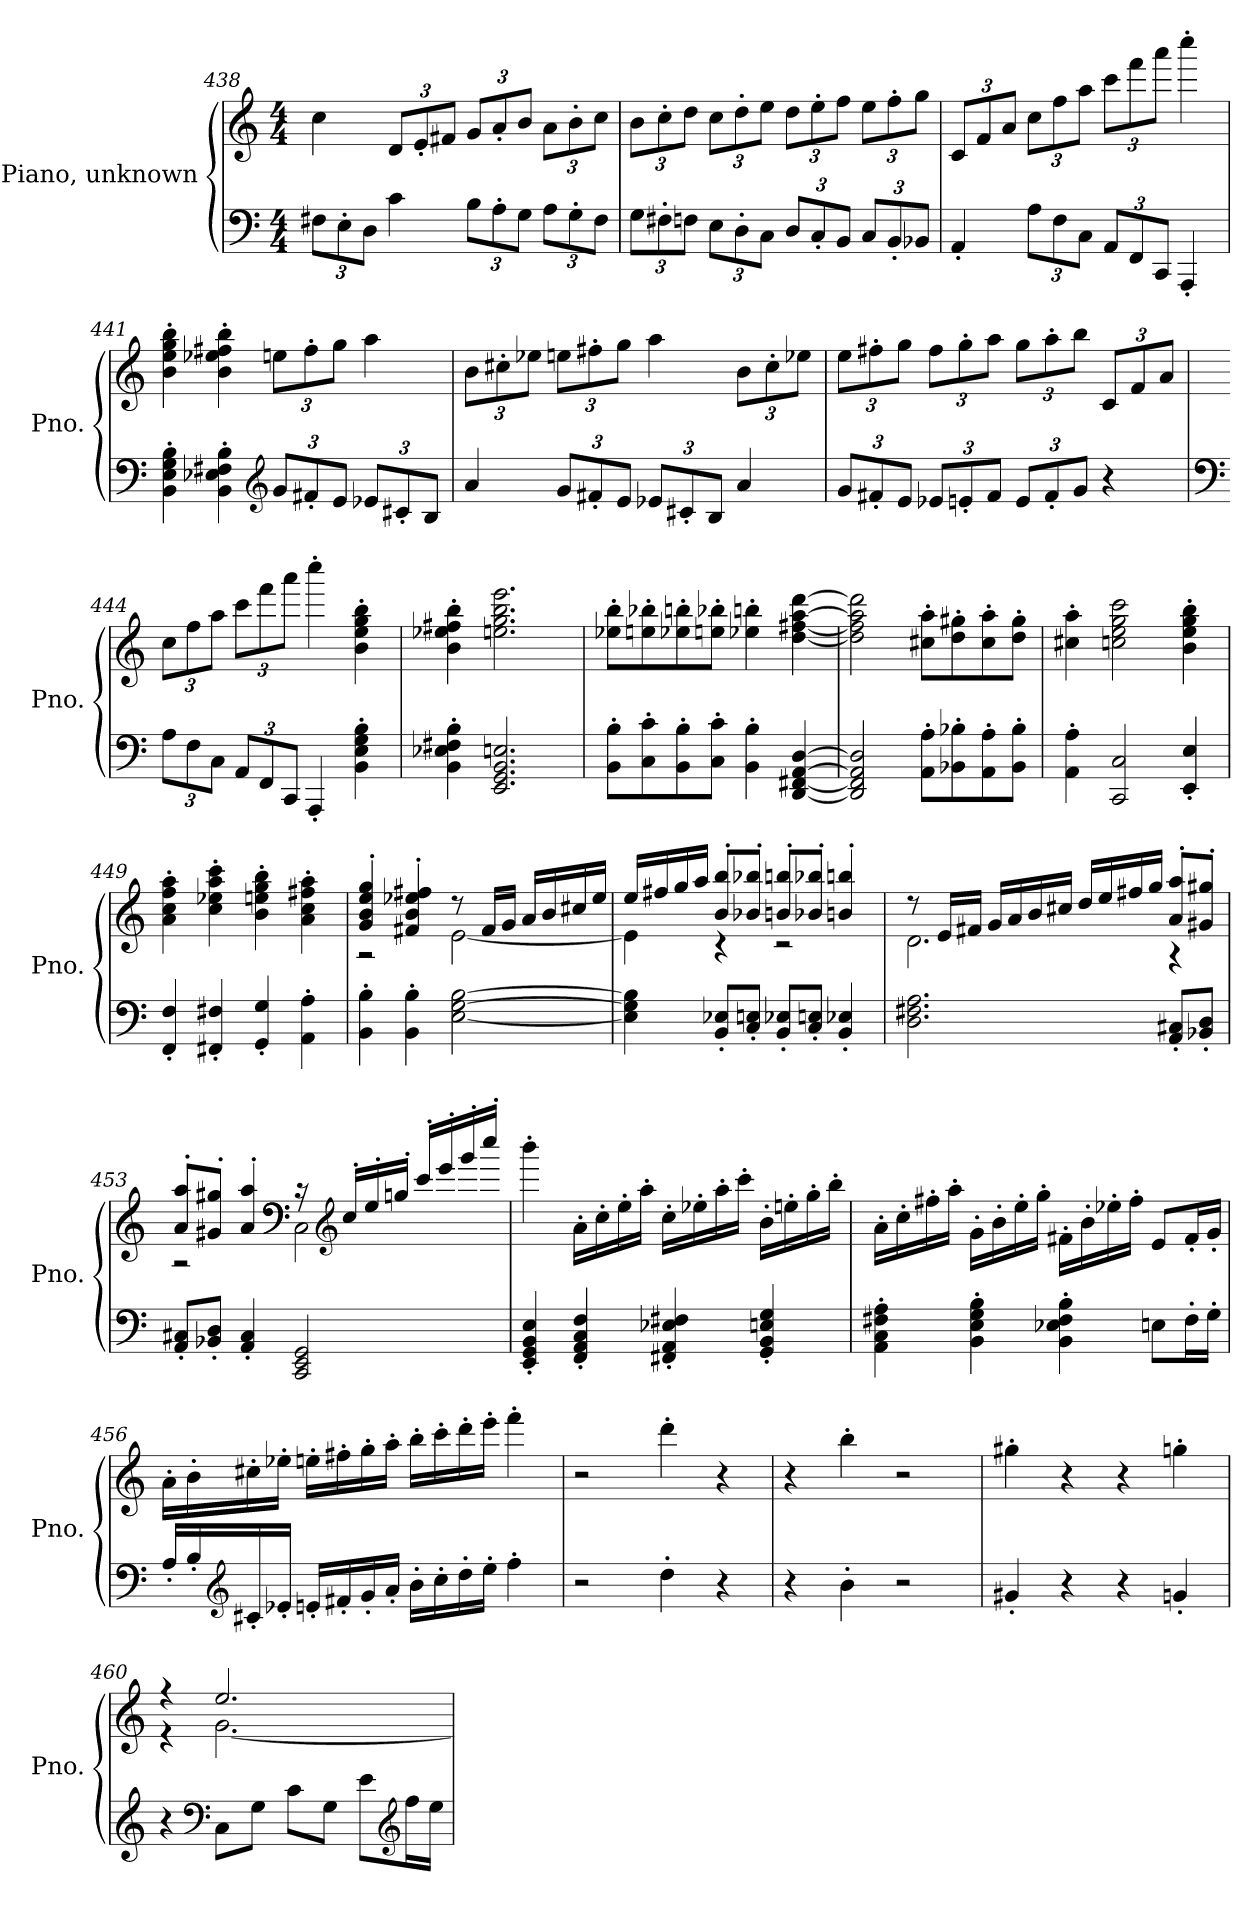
**kern	**kern
*part1	*part1
*staff2	*staff1
*I"Piano, unknown	*
*I'Pno.	*
*clefF4	*clefG2
*k[]	*k[]
*M4/4	*M4/4
*Xbrackettup	*
=438	=438
12F#X\L	4cc\
12E'\	.
12D\J	.
*	*Xbrackettup
4c\	12d/L
.	12e'/
.	12f#X/J
12B\L	12g/L
12A'\	12a'/
12G\J	12b/J
12A\L	12a\L
12G'\	12b'\
12F#\J	12cc\J
!!LO:LB:g=z
=439	=439
12G\L	12b\L
12F#X'\	12cc'\
12Fn\J	12dd\J
12E\L	12cc\L
12D'\	12dd'\
12C\J	12ee\J
12D/L	12dd\L
12C'/	12ee'\
12BB/J	12ff\J
12C/L	12ee\L
12BB'/	12ff'\
12BB-X/J	12gg\J
=440	=440
4AA'/	12c/L
.	12f/
.	12a/J
12A\L	12cc\L
12F\	12ff\
12C\J	12aa\J
12AA/L	12ccc\L
12FF/	12fff\
12CC/J	12aaa\J
4AAA'/	4cccc'\
=441	=441
4BB\' 4E\' 4G\' 4B\'	4b\' 4ee\' 4gg\' 4bb\'
4BB\' 4E-X\' 4F#X\' 4B\'	4b\' 4ee-X\' 4ff#X\' 4bb\'
*clefG2	*
12g/L	12een\L
12f#X'/	12ff#'\
12e/J	12gg\J
12e-X/L	4aa\
12c#X'/	.
12B/J	.
!!LO:PB:g=z
=442	=442
4a/	12b\L
.	12cc#X'\
.	12ee-X\J
12g/L	12een\L
12f#X'/	12ff#X'\
12e/J	12gg\J
12e-X/L	4aa\
12c#X'/	.
12B/J	.
4a/	12b\L
.	12cc#'\
.	12ee-X\J
=443	=443
12g/L	12ee\L
12f#X'/	12ff#X'\
12e/J	12gg\J
12e-X/L	12ff#\L
12en'/	12gg'\
12f#/J	12aa\J
12e/L	12gg\L
12f#'/	12aa'\
12g/J	12bb\J
4r	12c/L
.	12f/
.	12a/J
=444	=444
*clefF4	*
12A\L	12cc\L
12F\	12ff\
12C\J	12aa\J
12AA/L	12ccc\L
12FF/	12fff\
12CC/J	12aaa\J
4AAA'/	4cccc'\
4BB\' 4E\' 4G\' 4B\'	4b\' 4ee\' 4gg\' 4bb\'
!!LO:LB:g=z
=445	=445
4BB\' 4E-X\' 4F#X\' 4B\'	4b\' 4ee-X\' 4ff#X\' 4bb\'
2.EE/ 2.GG/ 2.BB/ 2.En/	2.een\ 2.gg\ 2.bb\ 2.eee\
=446	=446
8BB\' 8B\'L	8ee-X\' 8bb\'L
8C\' 8c\'	8een\' 8bb-X\'
8BB\' 8B\'	8ee-X\' 8bbn\'
8C\' 8c\'J	8een\' 8bb-X\'J
4BB\' 4B\'	4ee-X\' 4bbn\'
[4DD/ [4FF#X/ [4AA/ [4D/	[4dd\ [4ff#X\ [4aa\ [4ddd\
=447	=447
2DD/] 2FF#/] 2AA/] 2D/]	2dd\] 2ff#\] 2aa\] 2ddd\]
8AA\' 8A\'L	8cc#X\' 8aa\'L
8BB-X\' 8B-X\'	8dd\' 8gg#X\'
8AA\' 8A\'	8cc#\' 8aa\'
8BB-\' 8B-\'J	8dd\' 8gg#\'J
=448	=448
4AA\' 4A\'	4cc#X\' 4aa\'
2CC/ 2C/	2ccn\ 2ee\ 2gg\ 2ccc\
4EE/' 4E/'	4b\' 4ee\' 4gg\' 4bb\'
=449	=449
4FF/' 4F/'	4a\' 4cc\' 4ff\' 4aa\'
4FF#X/' 4F#X/'	4cc\' 4ee-X\' 4aa\' 4ccc\'
4GG/' 4G/'	4b\' 4een\' 4gg\' 4bb\'
4AA\' 4A\'	4a\' 4cc\' 4ff#X\' 4aa\'
!!LO:LB:g=z
=450	=450
*	*^
4BB\' 4B\'	4g/' 4b/' 4ee/' 4gg/'	2r
4BB\' 4B\'	4f#X/' 4b/' 4ee-X/' 4ff#X/'	.
[2E\ [2G\ [2B\	8r	[2e\
.	16f#/LL	.
.	16g/JJ	.
.	16a/LL	.
.	16b/	.
.	16cc#X/	.
.	16ee-/JJ	.
=451	=451	=451
4E\] 4G\] 4B\]	16ee/LL	4e\]
.	16ff#X/	.
.	16gg/	.
.	16aa/JJ	.
8BB/' 8E-X/'L	8b/' 8bb/'L	4r
8C/' 8En/'J	8b-X/' 8bb-X/'J	.
8BB/' 8E-X/'L	8bn/' 8bbn/'L	2r
8C/' 8En/'J	8b-X/' 8bb-X/'J	.
4BB/' 4E-X/'	4bn/' 4bbn/'	.
=452	=452	=452
2.D\ 2.F#X\ 2.A\	8r	2.d\
.	16e/LL	.
.	16f#X/JJ	.
.	16g/LL	.
.	16a/	.
.	16b/	.
.	16cc#X/JJ	.
.	16dd/LL	.
.	16ee/	.
.	16ff#X/	.
.	16gg/JJ	.
8AA/' 8C#X/'L	8a/' 8aa/'L	4r
8BB-X/' 8D/'J	8g#X/' 8gg#X/'J	.
!!LO:LB:g=z	!!
=453	=453	=453
8AA/' 8C#X/'L	8a/' 8aa/'L	2r
8BB-X/' 8D/'J	8g#X/' 8gg#X/'J	.
4AA/' 4C#/'	4a/' 4aa/'	.
*	*clefF4	*
2CC/ 2EE/ 2GG/	16r	2C\
*	*clefG2	*
.	16cc'/LL	.
.	16ee'/	.
.	16ggn'/JJ	.
.	16ccc'/LL	.
.	16eee'/	.
.	16ggg'/	.
.	16cccc'/JJ	.
*	*v	*v
=454	=454
4EE/' 4GG/' 4BB/' 4E/'	4bbb'\
4FF/' 4AA/' 4C/' 4F/'	16a'\LL
.	16cc'\
.	16ee'\
.	16aa'\JJ
4FF#X/' 4AA/' 4E-X/' 4F#X/'	16cc'\LL
.	16ee-X'\
.	16aa'\
.	16ccc'\JJ
4GG/' 4BB/' 4En/' 4G/'	16b'\LL
.	16een'\
.	16gg'\
.	16bb'\JJ
!!LO:LB:g=z
=455	=455
4AA\' 4C\' 4F#X\' 4A\'	16a'\LL
.	16cc'\
.	16ff#X'\
.	16aa'\JJ
4BB\' 4E\' 4G\' 4B\'	16g'\LL
.	16b'\
.	16ee'\
.	16gg'\JJ
4BB\' 4E-X\' 4F#\' 4B\'	16f#X'\LL
.	16b'\
.	16ee-X'\
.	16ff#'\JJ
8En\L	8e/L
16F#'\L	16f#'/L
16G'\JJ	16g'/JJ
=456	=456
16A'/LL	16a'\LL
16B'/	16b'\
*clefG2	*
16c#X'/	16cc#X'\
16e-X'/JJ	16ee-X'\JJ
16en'/LL	16een'\LL
16f#X'/	16ff#X'\
16g'/	16gg'\
16a'/JJ	16aa'\JJ
16b'\LL	16bb'\LL
16cc'\	16ccc'\
16dd'\	16ddd'\
16ee'\JJ	16eee'\JJ
4ff'\	4fff'\
=457	=457
2r	2r
4dd'\	4ddd'\
4r	4r
=458	=458
4r	4r
4b'\	4bb'\
2r	2r
!!LO:LB:g=z
=459	=459
4g#X'/	4gg#X'\
4r	4r
4r	4r
4gn'/	4ggn'\
=460	=460
*	*^
4r	4r	4r
*clefF4	*	*
8C\L	2.ee/	[2.g\
8G\J	.	.
8c\L	.	.
8G\J	.	.
8e\L	.	.
*clefG2	*	*
16ff\L	.	.
16ee\JJ	.	.
*	*v	*v
=	=
*-	*-
